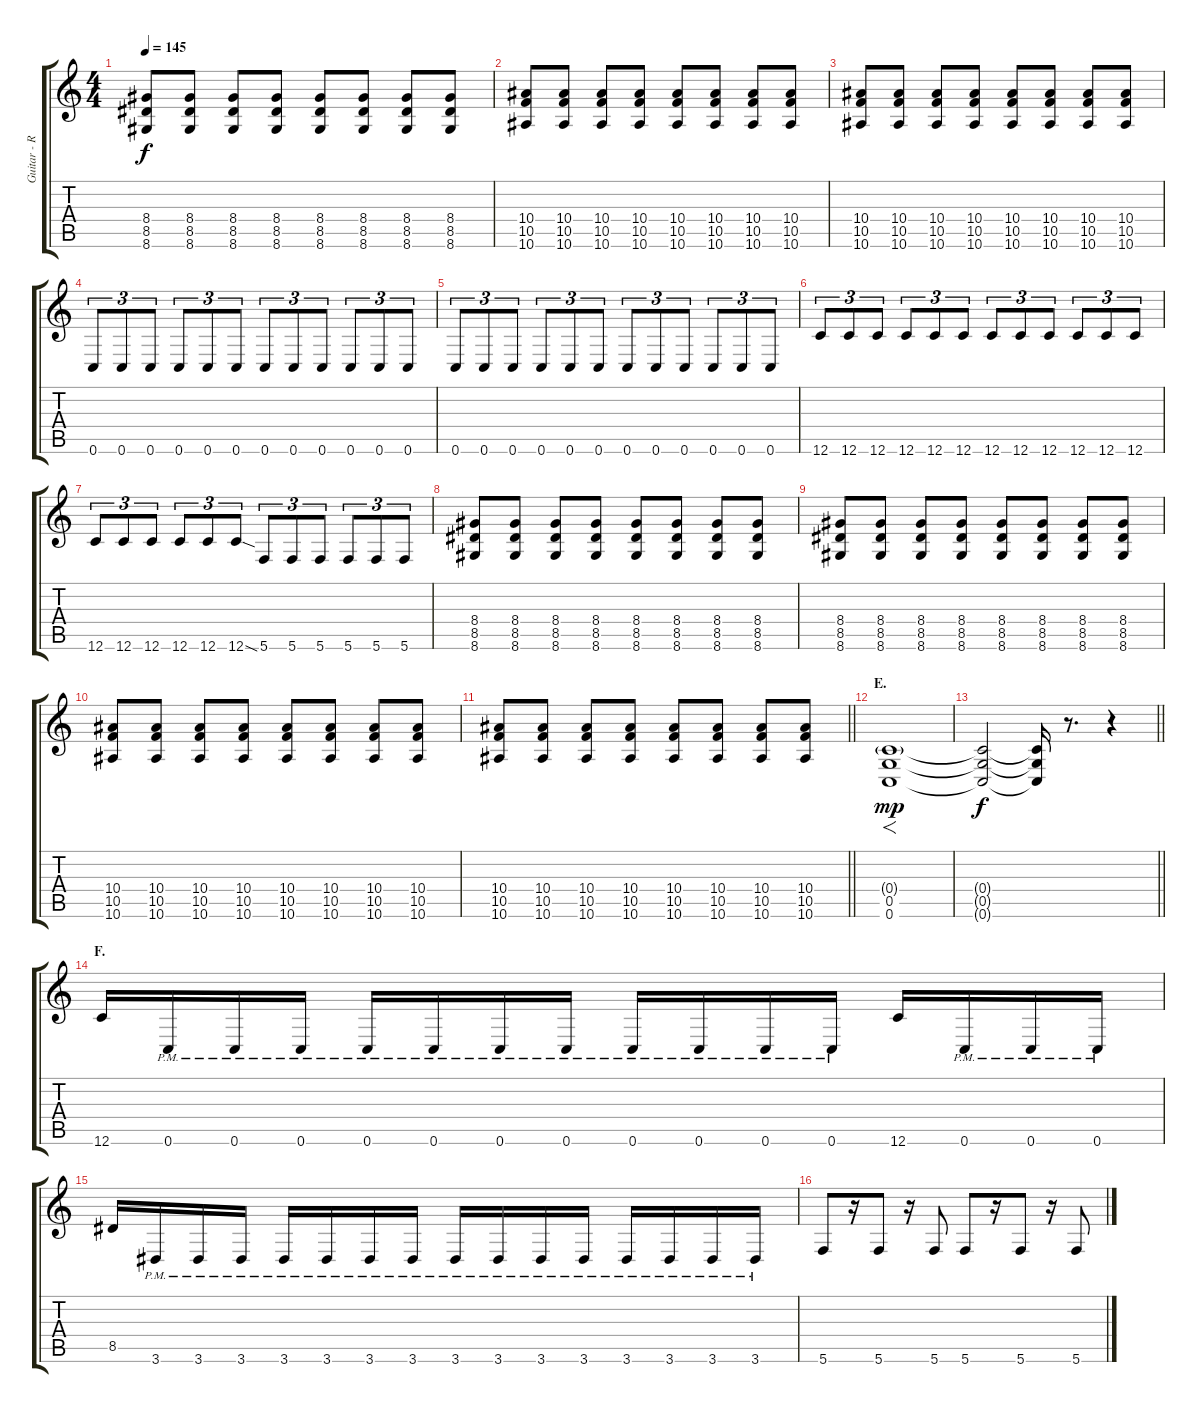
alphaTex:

\track ("Guitar - Right" "Guitar - R") {instrument distortionguitar}
\staff {score tabs}
\tuning (D4 A3 F3 C3 G2 C2) {hide}
\ts (4 4)
\tempo 145
\clef g2
\ks c
(8.4 8.5 8.6).8{dy f} (8.4 8.5 8.6).8 (8.4 8.5 8.6).8 (8.4 8.5 8.6).8 (8.4 8.5 8.6).8 (8.4 8.5 8.6).8 (8.4 8.5 8.6).8 (8.4 8.5 8.6).8 |
(10.4 10.5 10.6).8 (10.4 10.5 10.6).8 (10.4 10.5 10.6).8 (10.4 10.5 10.6).8 (10.4 10.5 10.6).8 (10.4 10.5 10.6).8 (10.4 10.5 10.6).8 (10.4 10.5 10.6).8 |
(10.4 10.5 10.6).8 (10.4 10.5 10.6).8 (10.4 10.5 10.6).8 (10.4 10.5 10.6).8 (10.4 10.5 10.6).8 (10.4 10.5 10.6).8 (10.4 10.5 10.6).8 (10.4 10.5 10.6).8 |
0.6.8{tu (3 2)} 0.6.8{tu (3 2)} 0.6.8{tu (3 2)} 0.6.8{tu (3 2)} 0.6.8{tu (3 2)} 0.6.8{tu (3 2)} 0.6.8{tu (3 2)} 0.6.8{tu (3 2)} 0.6.8{tu (3 2)} 0.6.8{tu (3 2)} 0.6.8{tu (3 2)} 0.6.8{tu (3 2)} |
0.6.8{tu (3 2)} 0.6.8{tu (3 2)} 0.6.8{tu (3 2)} 0.6.8{tu (3 2)} 0.6.8{tu (3 2)} 0.6.8{tu (3 2)} 0.6.8{tu (3 2)} 0.6.8{tu (3 2)} 0.6.8{tu (3 2)} 0.6.8{tu (3 2)} 0.6.8{tu (3 2)} 0.6.8{tu (3 2)} |
12.6.8{tu (3 2)} 12.6.8{tu (3 2)} 12.6.8{tu (3 2)} 12.6.8{tu (3 2)} 12.6.8{tu (3 2)} 12.6.8{tu (3 2)} 12.6.8{tu (3 2)} 12.6.8{tu (3 2)} 12.6.8{tu (3 2)} 12.6.8{tu (3 2)} 12.6.8{tu (3 2)} 12.6.8{tu (3 2)} |
12.6.8{tu (3 2)} 12.6.8{tu (3 2)} 12.6.8{tu (3 2)} 12.6.8{tu (3 2)} 12.6.8{tu (3 2)} 12.6{sod}.8{tu (3 2)} 5.6.8{tu (3 2)} 5.6.8{tu (3 2)} 5.6.8{tu (3 2)} 5.6.8{tu (3 2)} 5.6.8{tu (3 2)} 5.6.8{tu (3 2)} |
(8.4 8.5 8.6).8 (8.4 8.5 8.6).8 (8.4 8.5 8.6).8 (8.4 8.5 8.6).8 (8.4 8.5 8.6).8 (8.4 8.5 8.6).8 (8.4 8.5 8.6).8 (8.4 8.5 8.6).8 |
(8.4 8.5 8.6).8 (8.4 8.5 8.6).8 (8.4 8.5 8.6).8 (8.4 8.5 8.6).8 (8.4 8.5 8.6).8 (8.4 8.5 8.6).8 (8.4 8.5 8.6).8 (8.4 8.5 8.6).8 |
(10.4 10.5 10.6).8 (10.4 10.5 10.6).8 (10.4 10.5 10.6).8 (10.4 10.5 10.6).8 (10.4 10.5 10.6).8 (10.4 10.5 10.6).8 (10.4 10.5 10.6).8 (10.4 10.5 10.6).8 |
\barLineRight lightlight
(10.4 10.5 10.6).8 (10.4 10.5 10.6).8 (10.4 10.5 10.6).8 (10.4 10.5 10.6).8 (10.4 10.5 10.6).8 (10.4 10.5 10.6).8 (10.4 10.5 10.6).8 (10.4 10.5 10.6).8 |
\section ("" "E.")
(0.4{g} 0.5 0.6).1{f dy mp} |
\barLineRight lightlight
(0.4{t} 0.5{t} 0.6{t}).2{dy f} (0.4{t} 0.5{t} 0.6{t}).16 r.8{d} r.4 |
\section ("" "F.")
12.6.16 0.6{pm}.16 0.6{pm}.16 0.6{pm}.16 0.6{pm}.16 0.6{pm}.16 0.6{pm}.16 0.6{pm}.16 0.6{pm}.16 0.6{pm}.16 0.6{pm}.16 0.6{pm}.16 12.6.16 0.6{pm}.16 0.6{pm}.16 0.6{pm}.16 |
8.5.16 3.6{pm}.16 3.6{pm}.16 3.6{pm}.16 3.6{pm}.16 3.6{pm}.16 3.6{pm}.16 3.6{pm}.16 3.6{pm}.16 3.6{pm}.16 3.6{pm}.16 3.6{pm}.16 3.6{pm}.16 3.6{pm}.16 3.6{pm}.16 3.6{pm}.16 |
5.6.8 r.16 5.6.8 r.16 5.6.8 5.6.8 r.16 5.6.8 r.16 5.6.8
